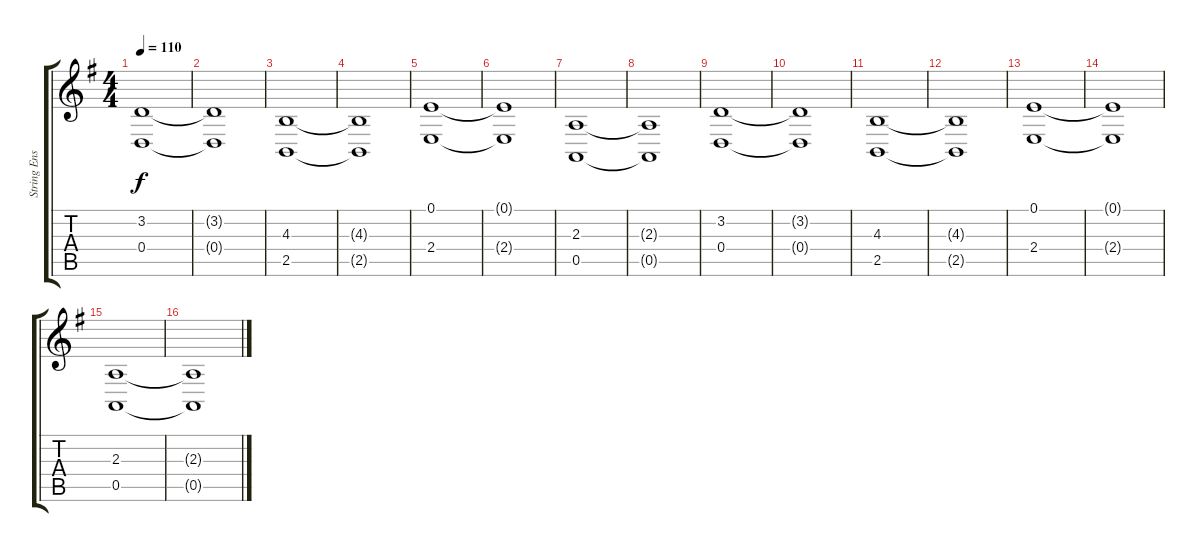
\track ("String Ensemble" "String Ens") {instrument stringensemble1}
\staff {score tabs}
\tuning (E4 B3 G3 D3 A2 E2) {hide}
\ts (4 4)
\tempo 110
\clef g2
\ks eminor
(3.2 0.4).1{dy f} |
(3.2{t} 0.4{t}).1 |
(4.3 2.5).1 |
(4.3{t} 2.5{t}).1 |
(0.1 2.4).1 |
(0.1{t} 2.4{t}).1 |
(2.3 0.5).1 |
(2.3{t} 0.5{t}).1 |
(3.2 0.4).1 |
(3.2{t} 0.4{t}).1 |
(4.3 2.5).1 |
(4.3{t} 2.5{t}).1 |
(0.1 2.4).1 |
(0.1{t} 2.4{t}).1 |
(2.3 0.5).1 |
(2.3{t} 0.5{t}).1
